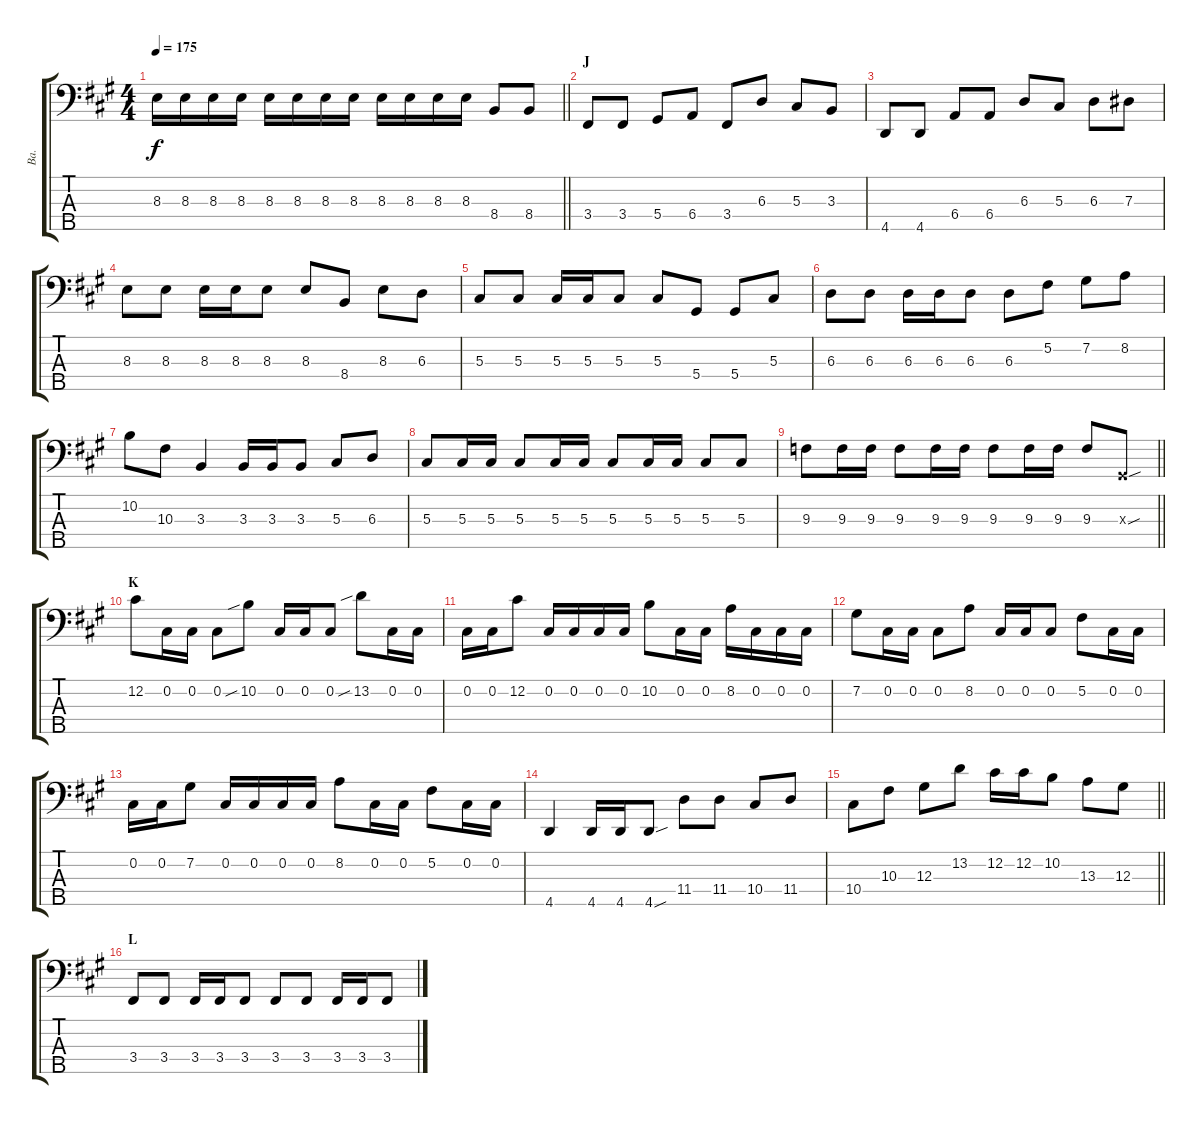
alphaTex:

\track ("Ba." "Ba.") {instrument electricbasspick}
\staff {score tabs}
\tuning (Gb2 Db2 Ab1 Eb1 Bb0) {hide}
\ts (4 4)
\tempo 175
\clef f4
\barLineRight lightlight
\ks f#minor
8.3.16{dy f} 8.3.16 8.3.16 8.3.16 8.3.16 8.3.16 8.3.16 8.3.16 8.3.16 8.3.16 8.3.16 8.3.16 8.4.8 8.4.8 |
\section ("" "J")
3.4.8 3.4.8 5.4.8 6.4.8 3.4.8 6.3.8 5.3.8 3.3.8 |
4.5.8 4.5.8 6.4.8 6.4.8 6.3.8 5.3.8 6.3.8 7.3.8 |
8.3.8 8.3.8 8.3.16 8.3.16 8.3.8 8.3.8 8.4.8 8.3.8 6.3.8 |
5.3.8 5.3.8 5.3.16 5.3.16 5.3.8 5.3.8 5.4.8 5.4.8 5.3.8 |
6.3.8 6.3.8 6.3.16 6.3.16 6.3.8 6.3.8 5.2.8 7.2.8 8.2.8 |
10.2.8 10.3.8 3.3.4 3.3.16 3.3.16 3.3.8 5.3.8 6.3.8 |
5.3.8 5.3.16 5.3.16 5.3.8 5.3.16 5.3.16 5.3.8 5.3.16 5.3.16 5.3.8 5.3.8 |
\barLineRight lightlight
9.3.8 9.3.16 9.3.16 9.3.8 9.3.16 9.3.16 9.3.8 9.3.16 9.3.16 9.3.8 0.3{sou x}.8 |
\section ("" "K")
12.2.8 0.2.16 0.2.16 0.2.8 10.2{sib}.8 0.2.16 0.2.16 0.2.8 13.2{sib}.8 0.2.16 0.2.16 |
0.2.16 0.2.16 12.2.8 0.2.16 0.2.16 0.2.16 0.2.16 10.2.8 0.2.16 0.2.16 8.2.16 0.2.16 0.2.16 0.2.16 |
7.2.8 0.2.16 0.2.16 0.2.8 8.2.8 0.2.16 0.2.16 0.2.8 5.2.8 0.2.16 0.2.16 |
0.2.16 0.2.16 7.2.8 0.2.16 0.2.16 0.2.16 0.2.16 8.2.8 0.2.16 0.2.16 5.2.8 0.2.16 0.2.16 |
4.5.4 4.5.16 4.5.16 4.5{sou}.8 11.4.8 11.4.8 10.4.8 11.4.8 |
\barLineRight lightlight
10.4.8 10.3.8 12.3.8 13.2.8 12.2.16 12.2.16 10.2.8 13.3.8 12.3.8 |
\section ("" "L")
3.4.8 3.4.8 3.4.16 3.4.16 3.4.8 3.4.8 3.4.8 3.4.16 3.4.16 3.4.8
